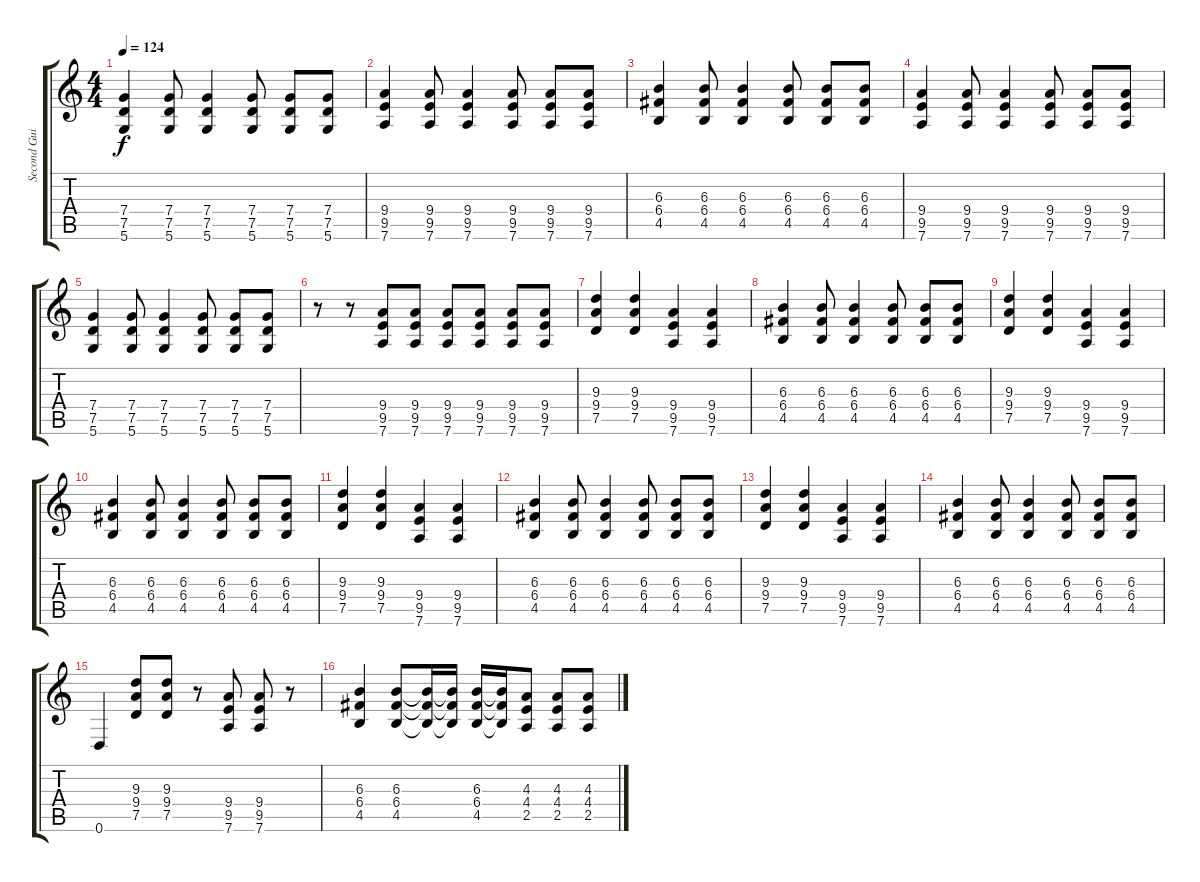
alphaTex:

\track ("Second Guitar" "Second Gui") {instrument distortionguitar}
\staff {score tabs}
\tuning (D4 A3 F3 C3 G2 D2) {hide}
\ts (4 4)
\tempo 124
\clef g2
\ks c
(7.4 7.5 5.6).4{dy f volume 13} (7.4 7.5 5.6).8 (7.4 7.5 5.6).4 (7.4 7.5 5.6).8 (7.4 7.5 5.6).8 (7.4 7.5 5.6).8 |
(9.4 9.5 7.6).4 (9.4 9.5 7.6).8 (9.4 9.5 7.6).4 (9.4 9.5 7.6).8 (9.4 9.5 7.6).8 (9.4 9.5 7.6).8 |
(6.3 6.4 4.5).4 (6.3 6.4 4.5).8 (6.3 6.4 4.5).4 (6.3 6.4 4.5).8 (6.3 6.4 4.5).8 (6.3 6.4 4.5).8 |
(9.4 9.5 7.6).4 (9.4 9.5 7.6).8 (9.4 9.5 7.6).4 (9.4 9.5 7.6).8 (9.4 9.5 7.6).8 (9.4 9.5 7.6).8 |
(7.4 7.5 5.6).4 (7.4 7.5 5.6).8 (7.4 7.5 5.6).4 (7.4 7.5 5.6).8 (7.4 7.5 5.6).8 (7.4 7.5 5.6).8 |
r.8 r.8 (9.4 9.5 7.6).8 (9.4 9.5 7.6).8 (9.4 9.5 7.6).8 (9.4 9.5 7.6).8 (9.4 9.5 7.6).8 (9.4 9.5 7.6).8 |
(9.3 9.4 7.5).4 (9.3 9.4 7.5).4 (9.4 9.5 7.6).4 (9.4 9.5 7.6).4 |
(6.3 6.4 4.5).4 (6.3 6.4 4.5).8 (6.3 6.4 4.5).4 (6.3 6.4 4.5).8 (6.3 6.4 4.5).8 (6.3 6.4 4.5).8 |
(9.3 9.4 7.5).4 (9.3 9.4 7.5).4 (9.4 9.5 7.6).4 (9.4 9.5 7.6).4 |
(6.3 6.4 4.5).4 (6.3 6.4 4.5).8 (6.3 6.4 4.5).4 (6.3 6.4 4.5).8 (6.3 6.4 4.5).8 (6.3 6.4 4.5).8 |
(9.3 9.4 7.5).4 (9.3 9.4 7.5).4 (9.4 9.5 7.6).4 (9.4 9.5 7.6).4 |
(6.3 6.4 4.5).4 (6.3 6.4 4.5).8 (6.3 6.4 4.5).4 (6.3 6.4 4.5).8 (6.3 6.4 4.5).8 (6.3 6.4 4.5).8 |
(9.3 9.4 7.5).4 (9.3 9.4 7.5).4 (9.4 9.5 7.6).4 (9.4 9.5 7.6).4 |
(6.3 6.4 4.5).4 (6.3 6.4 4.5).8 (6.3 6.4 4.5).4 (6.3 6.4 4.5).8 (6.3 6.4 4.5).8 (6.3 6.4 4.5).8 |
0.6.4{volume 11} (9.3 9.4 7.5).8 (9.3 9.4 7.5).8 r.8 (9.4 9.5 7.6).8 (9.4 9.5 7.6).8 r.8 |
(6.3 6.4 4.5).4 (6.3 6.4 4.5).8 (6.3{t} 6.4{t} 4.5{t}).16 (6.3{t} 6.4{t} 4.5{t}).16 (6.3 6.4 4.5).16 (6.3{t} 6.4{t} 4.5{t}).16 (4.3 4.4 2.5).8 (4.3 4.4 2.5).8 (4.3 4.4 2.5).8
